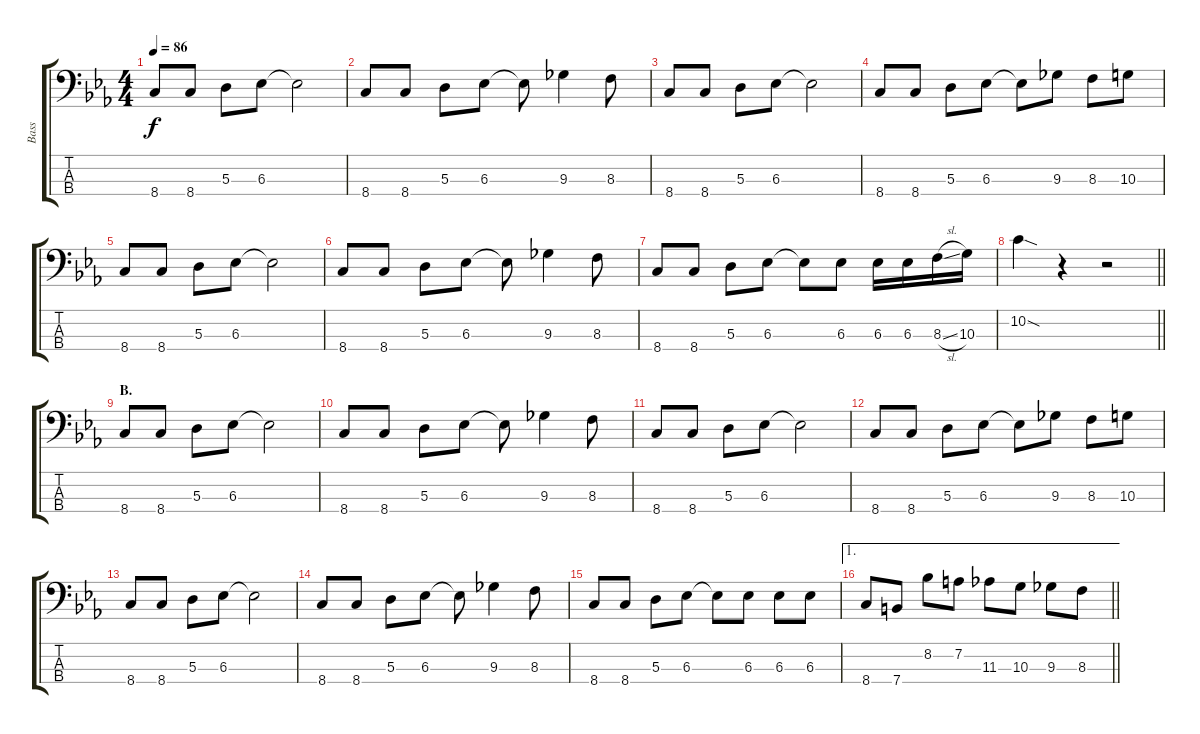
\track ("Bass" "Bass") {instrument electricbassfinger}
\staff {score tabs}
\tuning (G2 D2 A1 E1) {hide}
\ts (4 4)
\tempo 86
\clef f4
\ks eb
8.4.8{dy f} 8.4.8 5.3.8 6.3.8 6.3{t}.2 |
8.4.8 8.4.8 5.3.8 6.3.8 6.3{t}.8 9.3.4 8.3.8 |
8.4.8 8.4.8 5.3.8 6.3.8 6.3{t}.2 |
8.4.8 8.4.8 5.3.8 6.3.8 6.3{t}.8 9.3.8 8.3.8 10.3.8 |
8.4.8 8.4.8 5.3.8 6.3.8 6.3{t}.2 |
8.4.8 8.4.8 5.3.8 6.3.8 6.3{t}.8 9.3.4 8.3.8 |
8.4.8 8.4.8 5.3.8 6.3.8 6.3{t}.8 6.3.8 6.3.16 6.3.16 8.3{sl}.16 10.3.16 |
\barLineRight lightlight
10.2{sod}.4 r.4 r.2 |
\section ("" "B.")
8.4.8 8.4.8 5.3.8 6.3.8 6.3{t}.2 |
8.4.8 8.4.8 5.3.8 6.3.8 6.3{t}.8 9.3.4 8.3.8 |
8.4.8 8.4.8 5.3.8 6.3.8 6.3{t}.2 |
8.4.8 8.4.8 5.3.8 6.3.8 6.3{t}.8 9.3.8 8.3.8 10.3.8 |
8.4.8 8.4.8 5.3.8 6.3.8 6.3{t}.2 |
8.4.8 8.4.8 5.3.8 6.3.8 6.3{t}.8 9.3.4 8.3.8 |
8.4.8 8.4.8 5.3.8 6.3.8 6.3{t}.8 6.3.8 6.3.8 6.3.8 |
\ae 1
\barLineRight lightlight
8.4.8 7.4.8 8.2.8 7.2.8 11.3.8 10.3.8 9.3.8 8.3.8
